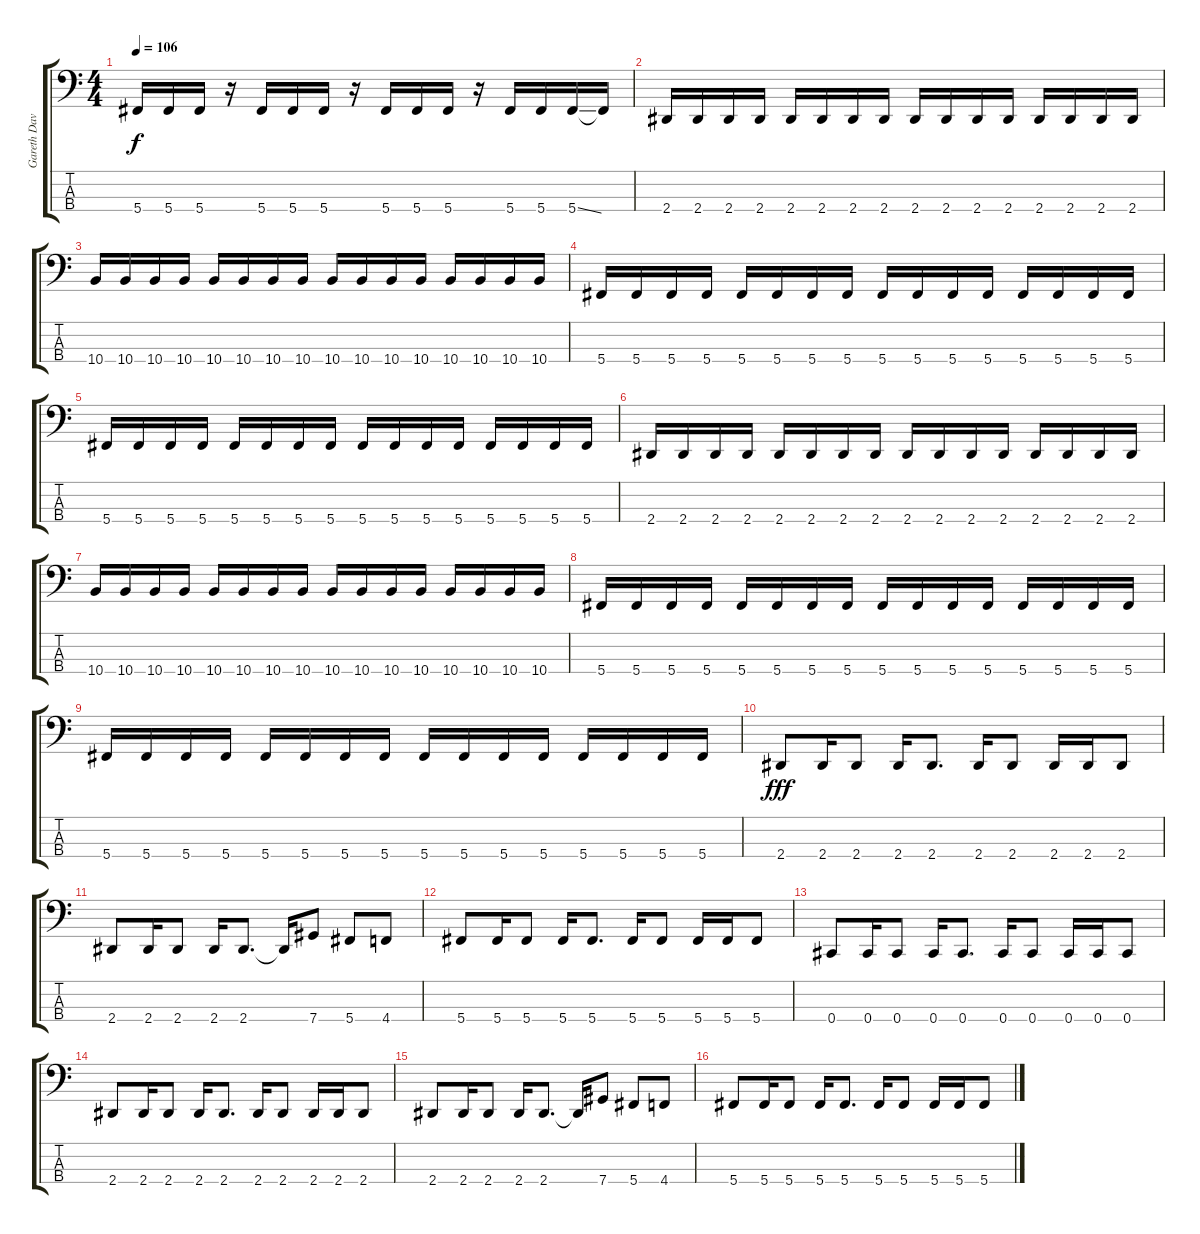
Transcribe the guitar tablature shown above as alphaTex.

\track ("Gareth Davis" "Gareth Dav") {instrument electricbassfinger}
\staff {score tabs}
\tuning (Gb2 Db2 Ab1 Db1) {hide}
\ts (4 4)
\tempo 106
\clef f4
\ks c
5.4.16{dy f} 5.4.16 5.4.16 r.16 5.4.16 5.4.16 5.4.16 r.16 5.4.16 5.4.16 5.4.16 r.16 5.4.16 5.4.16 5.4{ss}.16 5.4{t}.16 |
2.4.16 2.4.16 2.4.16 2.4.16 2.4.16 2.4.16 2.4.16 2.4.16 2.4.16 2.4.16 2.4.16 2.4.16 2.4.16 2.4.16 2.4.16 2.4.16 |
10.4.16 10.4.16 10.4.16 10.4.16 10.4.16 10.4.16 10.4.16 10.4.16 10.4.16 10.4.16 10.4.16 10.4.16 10.4.16 10.4.16 10.4.16 10.4.16 |
5.4.16 5.4.16 5.4.16 5.4.16 5.4.16 5.4.16 5.4.16 5.4.16 5.4.16 5.4.16 5.4.16 5.4.16 5.4.16 5.4.16 5.4.16 5.4.16 |
5.4.16 5.4.16 5.4.16 5.4.16 5.4.16 5.4.16 5.4.16 5.4.16 5.4.16 5.4.16 5.4.16 5.4.16 5.4.16 5.4.16 5.4.16 5.4.16 |
2.4.16 2.4.16 2.4.16 2.4.16 2.4.16 2.4.16 2.4.16 2.4.16 2.4.16 2.4.16 2.4.16 2.4.16 2.4.16 2.4.16 2.4.16 2.4.16 |
10.4.16 10.4.16 10.4.16 10.4.16 10.4.16 10.4.16 10.4.16 10.4.16 10.4.16 10.4.16 10.4.16 10.4.16 10.4.16 10.4.16 10.4.16 10.4.16 |
5.4.16 5.4.16 5.4.16 5.4.16 5.4.16 5.4.16 5.4.16 5.4.16 5.4.16 5.4.16 5.4.16 5.4.16 5.4.16 5.4.16 5.4.16 5.4.16 |
5.4.16 5.4.16 5.4.16 5.4.16 5.4.16 5.4.16 5.4.16 5.4.16 5.4.16 5.4.16 5.4.16 5.4.16 5.4.16 5.4.16 5.4.16 5.4.16 |
2.4.8{dy fff} 2.4.16 2.4.8 2.4.16 2.4.8{d} 2.4.16 2.4.8 2.4.16 2.4.16 2.4.8 |
2.4.8 2.4.16 2.4.8 2.4.16 2.4.8{d} 2.4{t}.16 7.4.8 5.4.8 4.4.8 |
5.4.8 5.4.16 5.4.8 5.4.16 5.4.8{d} 5.4.16 5.4.8 5.4.16 5.4.16 5.4.8 |
0.4.8 0.4.16 0.4.8 0.4.16 0.4.8{d} 0.4.16 0.4.8 0.4.16 0.4.16 0.4.8 |
2.4.8 2.4.16 2.4.8 2.4.16 2.4.8{d} 2.4.16 2.4.8 2.4.16 2.4.16 2.4.8 |
2.4.8 2.4.16 2.4.8 2.4.16 2.4.8{d} 2.4{t}.16 7.4.8 5.4.8 4.4.8 |
5.4.8 5.4.16 5.4.8 5.4.16 5.4.8{d} 5.4.16 5.4.8 5.4.16 5.4.16 5.4.8
